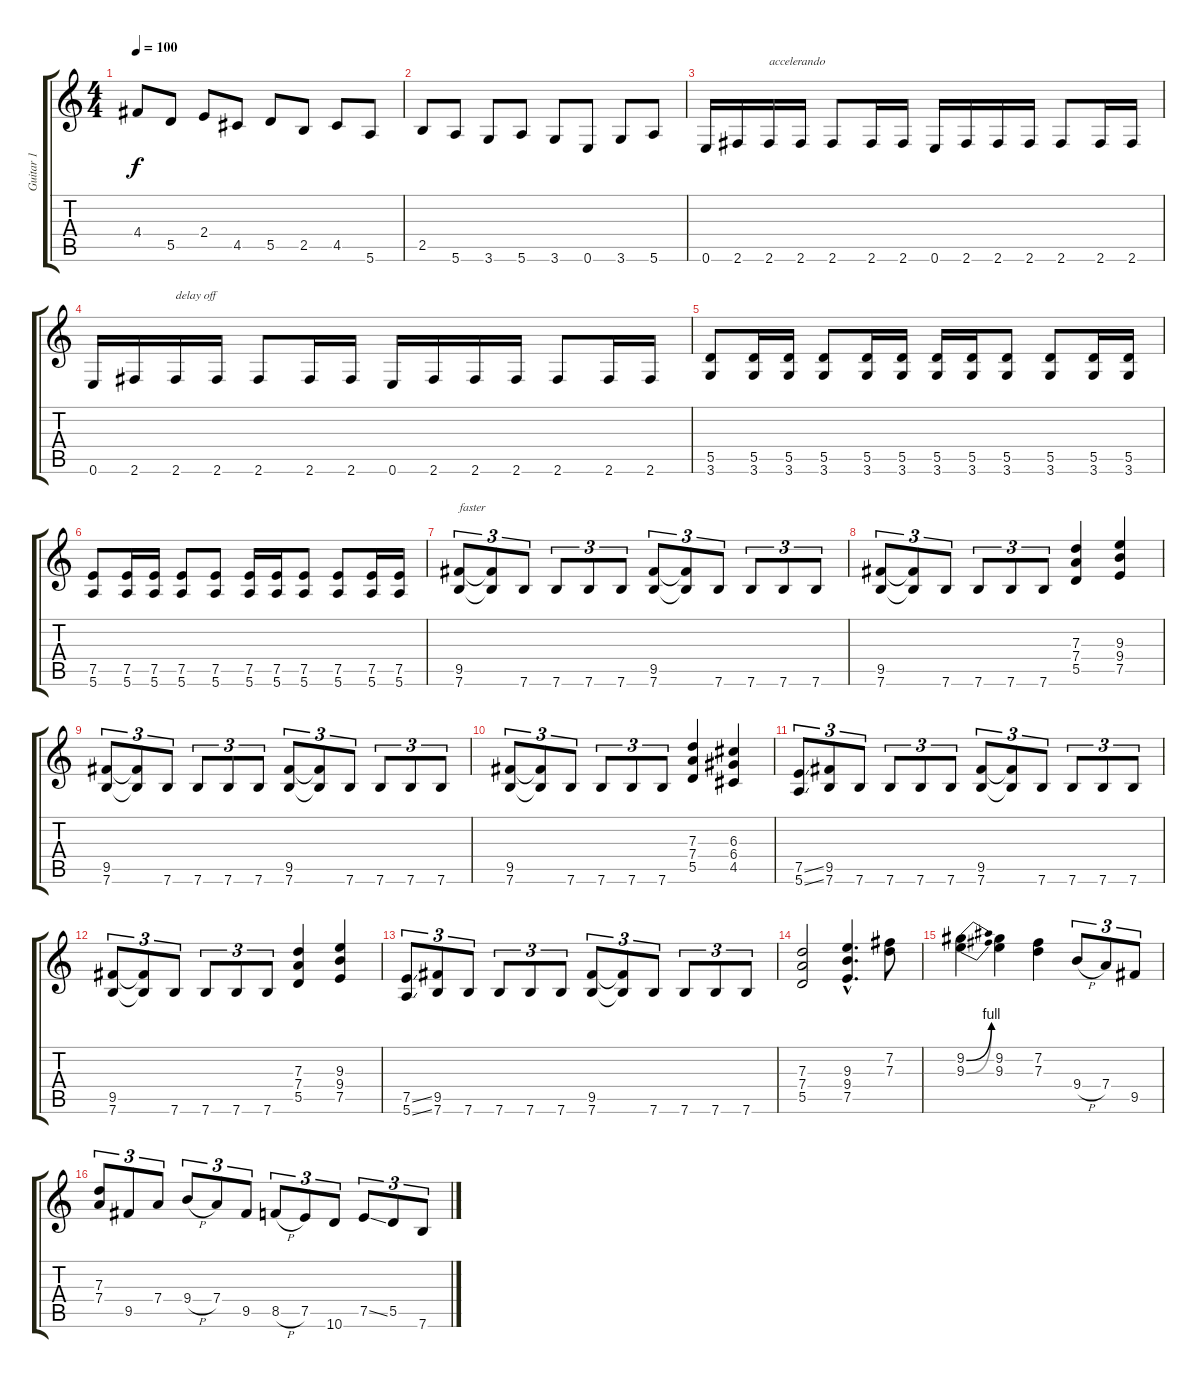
\track ("Guitar 1" "Guitar 1") {instrument overdrivenguitar}
\staff {score tabs}
\tuning (E4 B3 G3 D3 A2 E2) {hide}
\ts (4 4)
\tempo 100
\clef g2
\ks c
4.4.8{dy f} 5.5.8 2.4.8 4.5.8 5.5.8 2.5.8 4.5.8 5.6.8 |
2.5.8 5.6.8 3.6.8 5.6.8 3.6.8 0.6.8 3.6.8 5.6.8 |
0.6.16 2.6.16 2.6.16{txt "accelerando"} 2.6.16 2.6.8 2.6.16 2.6.16 0.6.16 2.6.16 2.6.16 2.6.16 2.6.8 2.6.16 2.6.16 |
0.6.16 2.6.16 2.6.16{txt "delay off"} 2.6.16 2.6.8 2.6.16 2.6.16 0.6.16 2.6.16 2.6.16 2.6.16 2.6.8 2.6.16 2.6.16 |
(5.5 3.6).8 (5.5 3.6).16 (5.5 3.6).16 (5.5 3.6).8 (5.5 3.6).16 (5.5 3.6).16 (5.5 3.6).16 (5.5 3.6).16 (5.5 3.6).8 (5.5 3.6).8 (5.5 3.6).16 (5.5 3.6).16 |
(7.5 5.6).8 (7.5 5.6).16 (7.5 5.6).16 (7.5 5.6).8 (7.5 5.6).8 (7.5 5.6).16 (7.5 5.6).16 (7.5 5.6).8 (7.5 5.6).8 (7.5 5.6).16 (7.5 5.6).16 |
(9.5 7.6).8{tu (3 2) txt "faster"} (9.5{t} 7.6{t}).8{tu (3 2)} 7.6.8{tu (3 2)} 7.6.8{tu (3 2)} 7.6.8{tu (3 2)} 7.6.8{tu (3 2)} (9.5 7.6).8{tu (3 2)} (9.5{t} 7.6{t}).8{tu (3 2)} 7.6.8{tu (3 2)} 7.6.8{tu (3 2)} 7.6.8{tu (3 2)} 7.6.8{tu (3 2)} |
(9.5 7.6).8{tu (3 2)} (9.5{t} 7.6{t}).8{tu (3 2)} 7.6.8{tu (3 2)} 7.6.8{tu (3 2)} 7.6.8{tu (3 2)} 7.6.8{tu (3 2)} (7.3 7.4 5.5).4 (9.3 9.4 7.5).4 |
(9.5 7.6).8{tu (3 2)} (9.5{t} 7.6{t}).8{tu (3 2)} 7.6.8{tu (3 2)} 7.6.8{tu (3 2)} 7.6.8{tu (3 2)} 7.6.8{tu (3 2)} (9.5 7.6).8{tu (3 2)} (9.5{t} 7.6{t}).8{tu (3 2)} 7.6.8{tu (3 2)} 7.6.8{tu (3 2)} 7.6.8{tu (3 2)} 7.6.8{tu (3 2)} |
(9.5 7.6).8{tu (3 2)} (9.5{t} 7.6{t}).8{tu (3 2)} 7.6.8{tu (3 2)} 7.6.8{tu (3 2)} 7.6.8{tu (3 2)} 7.6.8{tu (3 2)} (7.3 7.4 5.5).4 (6.3 6.4 4.5).4 |
(7.5{ss} 5.6{ss}).8{tu (3 2)} (9.5 7.6).8{tu (3 2)} 7.6.8{tu (3 2)} 7.6.8{tu (3 2)} 7.6.8{tu (3 2)} 7.6.8{tu (3 2)} (9.5 7.6).8{tu (3 2)} (9.5{t} 7.6{t}).8{tu (3 2)} 7.6.8{tu (3 2)} 7.6.8{tu (3 2)} 7.6.8{tu (3 2)} 7.6.8{tu (3 2)} |
(9.5 7.6).8{tu (3 2)} (9.5{t} 7.6{t}).8{tu (3 2)} 7.6.8{tu (3 2)} 7.6.8{tu (3 2)} 7.6.8{tu (3 2)} 7.6.8{tu (3 2)} (7.3 7.4 5.5).4 (9.3 9.4 7.5).4 |
(7.5{ss} 5.6{ss}).8{tu (3 2)} (9.5 7.6).8{tu (3 2)} 7.6.8{tu (3 2)} 7.6.8{tu (3 2)} 7.6.8{tu (3 2)} 7.6.8{tu (3 2)} (9.5 7.6).8{tu (3 2)} (9.5{t} 7.6{t}).8{tu (3 2)} 7.6.8{tu (3 2)} 7.6.8{tu (3 2)} 7.6.8{tu (3 2)} 7.6.8{tu (3 2)} |
(7.3 7.4 5.5).2 (9.3{hac} 9.4{hac} 7.5{hac}).4{d} (7.2 7.3).8 |
(9.2{be (bend 0 0 60 4)} 9.3{be (bend 0 0 60 4)}).4 (9.2 9.3).4 (7.2 7.3).4 9.4{h}.8{tu (3 2)} 7.4.8{tu (3 2)} 9.5.8{tu (3 2)} |
(7.3 7.4).8{tu (3 2)} 9.5.8{tu (3 2)} 7.4.8{tu (3 2)} 9.4{h}.8{tu (3 2)} 7.4.8{tu (3 2)} 9.5.8{tu (3 2)} 8.5{h}.8{tu (3 2)} 7.5.8{tu (3 2)} 10.6.8{tu (3 2)} 7.5{ss}.8{tu (3 2)} 5.5.8{tu (3 2)} 7.6.8{tu (3 2)}
